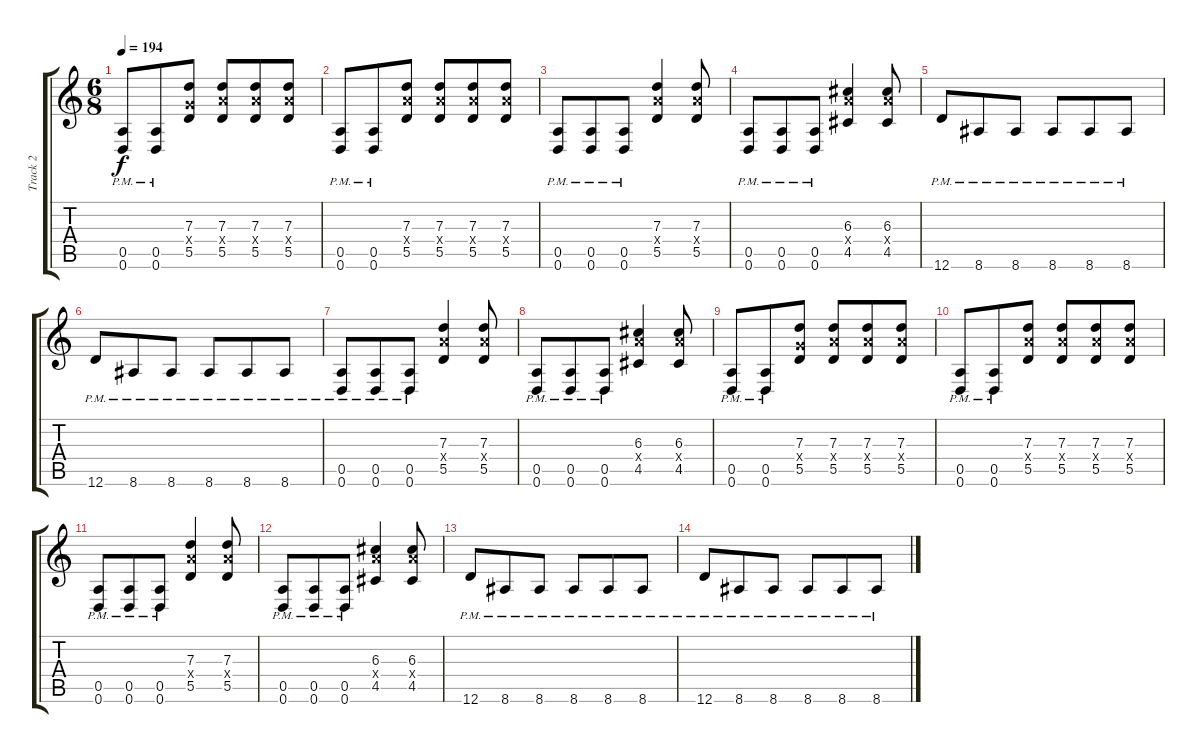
\track ("Track 2" "Track 2") {instrument distortionguitar}
\staff {score tabs}
\tuning (E4 B3 G3 D3 A2 D2) {hide}
\ts (6 8)
\tempo 194
\clef g2
\ks c
(0.5{pm} 0.6{pm}).8{dy f} (0.5{pm} 0.6{pm}).8 (7.3 5.4{x} 5.5).8 (7.3 7.4{x} 5.5).8 (7.3 7.4{x} 5.5).8 (7.3 7.4{x} 5.5).8 |
(0.5{pm} 0.6{pm}).8 (0.5{pm} 0.6{pm}).8 (7.3 7.4{x} 5.5).8 (7.3 7.4{x} 5.5).8 (7.3 7.4{x} 5.5).8 (7.3 7.4{x} 5.5).8 |
(0.5{pm} 0.6{pm}).8 (0.5{pm} 0.6{pm}).8 (0.5{pm} 0.6{pm}).8 (7.3 7.4{x} 5.5).4 (7.3 7.4{x} 5.5).8 |
(0.5{pm} 0.6{pm}).8 (0.5{pm} 0.6{pm}).8 (0.5{pm} 0.6{pm}).8 (6.3 7.4{x} 4.5).4 (6.3 7.4{x} 4.5).8 |
12.6{pm}.8 8.6{pm}.8 8.6{pm}.8 8.6{pm}.8 8.6{pm}.8 8.6{pm}.8 |
12.6{pm}.8 8.6{pm}.8 8.6{pm}.8 8.6{pm}.8 8.6{pm}.8 8.6{pm}.8 |
(0.5{pm} 0.6{pm}).8 (0.5{pm} 0.6{pm}).8 (0.5{pm} 0.6{pm}).8 (7.3 7.4{x} 5.5).4 (7.3 7.4{x} 5.5).8 |
(0.5{pm} 0.6{pm}).8 (0.5{pm} 0.6{pm}).8 (0.5{pm} 0.6{pm}).8 (6.3 7.4{x} 4.5).4 (6.3 7.4{x} 4.5).8 |
(0.5{pm} 0.6{pm}).8 (0.5{pm} 0.6{pm}).8 (7.3 5.4{x} 5.5).8 (7.3 7.4{x} 5.5).8 (7.3 7.4{x} 5.5).8 (7.3 7.4{x} 5.5).8 |
(0.5{pm} 0.6{pm}).8 (0.5{pm} 0.6{pm}).8 (7.3 7.4{x} 5.5).8 (7.3 7.4{x} 5.5).8 (7.3 7.4{x} 5.5).8 (7.3 7.4{x} 5.5).8 |
(0.5{pm} 0.6{pm}).8 (0.5{pm} 0.6{pm}).8 (0.5{pm} 0.6{pm}).8 (7.3 7.4{x} 5.5).4 (7.3 7.4{x} 5.5).8 |
(0.5{pm} 0.6{pm}).8 (0.5{pm} 0.6{pm}).8 (0.5{pm} 0.6{pm}).8 (6.3 7.4{x} 4.5).4 (6.3 7.4{x} 4.5).8 |
12.6{pm}.8 8.6{pm}.8 8.6{pm}.8 8.6{pm}.8 8.6{pm}.8 8.6{pm}.8 |
12.6{pm}.8 8.6{pm}.8 8.6{pm}.8 8.6{pm}.8 8.6{pm}.8 8.6{pm}.8
